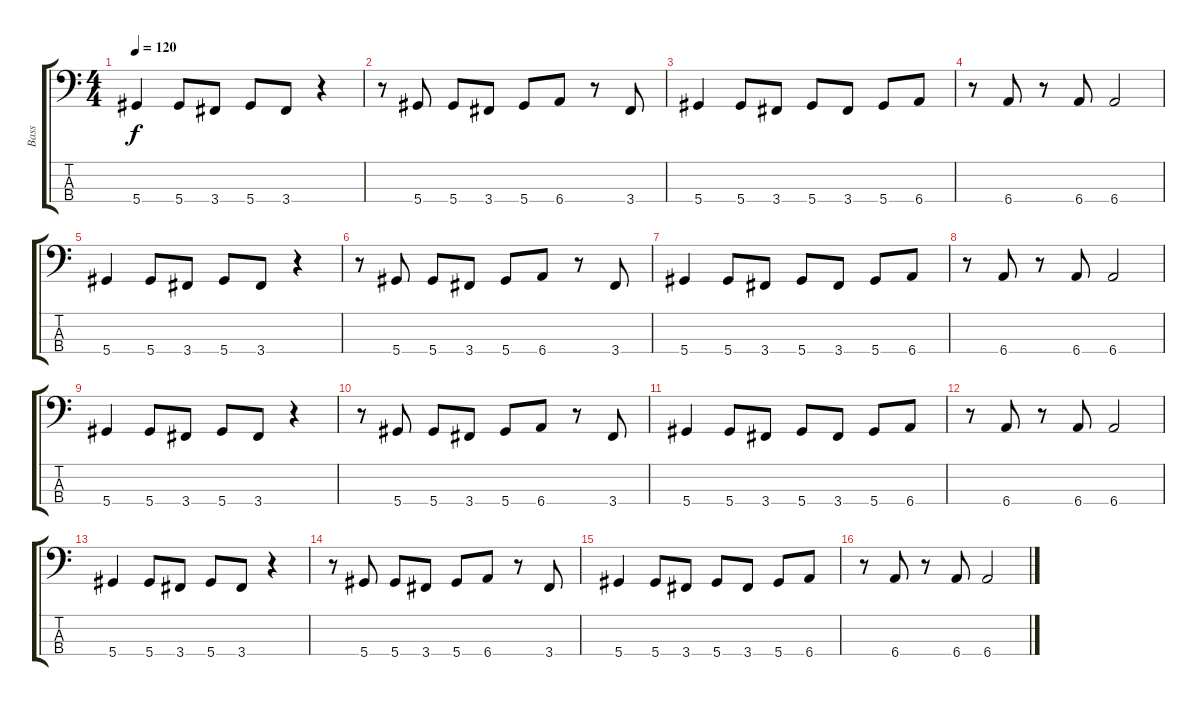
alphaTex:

\track ("Bass" "Bass") {instrument electricbassfinger}
\staff {score tabs}
\tuning (Gb2 Db2 Ab1 Eb1) {hide}
\ts (4 4)
\tempo 120
\clef f4
\ks c
5.4.4{dy f} 5.4.8 3.4.8 5.4.8 3.4.8 r.4 |
r.8 5.4.8 5.4.8 3.4.8 5.4.8 6.4.8 r.8 3.4.8 |
5.4.4 5.4.8 3.4.8 5.4.8 3.4.8 5.4.8 6.4.8 |
r.8 6.4.8 r.8 6.4.8 6.4.2 |
5.4.4 5.4.8 3.4.8 5.4.8 3.4.8 r.4 |
r.8 5.4.8 5.4.8 3.4.8 5.4.8 6.4.8 r.8 3.4.8 |
5.4.4 5.4.8 3.4.8 5.4.8 3.4.8 5.4.8 6.4.8 |
r.8 6.4.8 r.8 6.4.8 6.4.2 |
5.4.4 5.4.8 3.4.8 5.4.8 3.4.8 r.4 |
r.8 5.4.8 5.4.8 3.4.8 5.4.8 6.4.8 r.8 3.4.8 |
5.4.4 5.4.8 3.4.8 5.4.8 3.4.8 5.4.8 6.4.8 |
r.8 6.4.8 r.8 6.4.8 6.4.2 |
5.4.4 5.4.8 3.4.8 5.4.8 3.4.8 r.4 |
r.8 5.4.8 5.4.8 3.4.8 5.4.8 6.4.8 r.8 3.4.8 |
5.4.4 5.4.8 3.4.8 5.4.8 3.4.8 5.4.8 6.4.8 |
r.8 6.4.8 r.8 6.4.8 6.4.2
